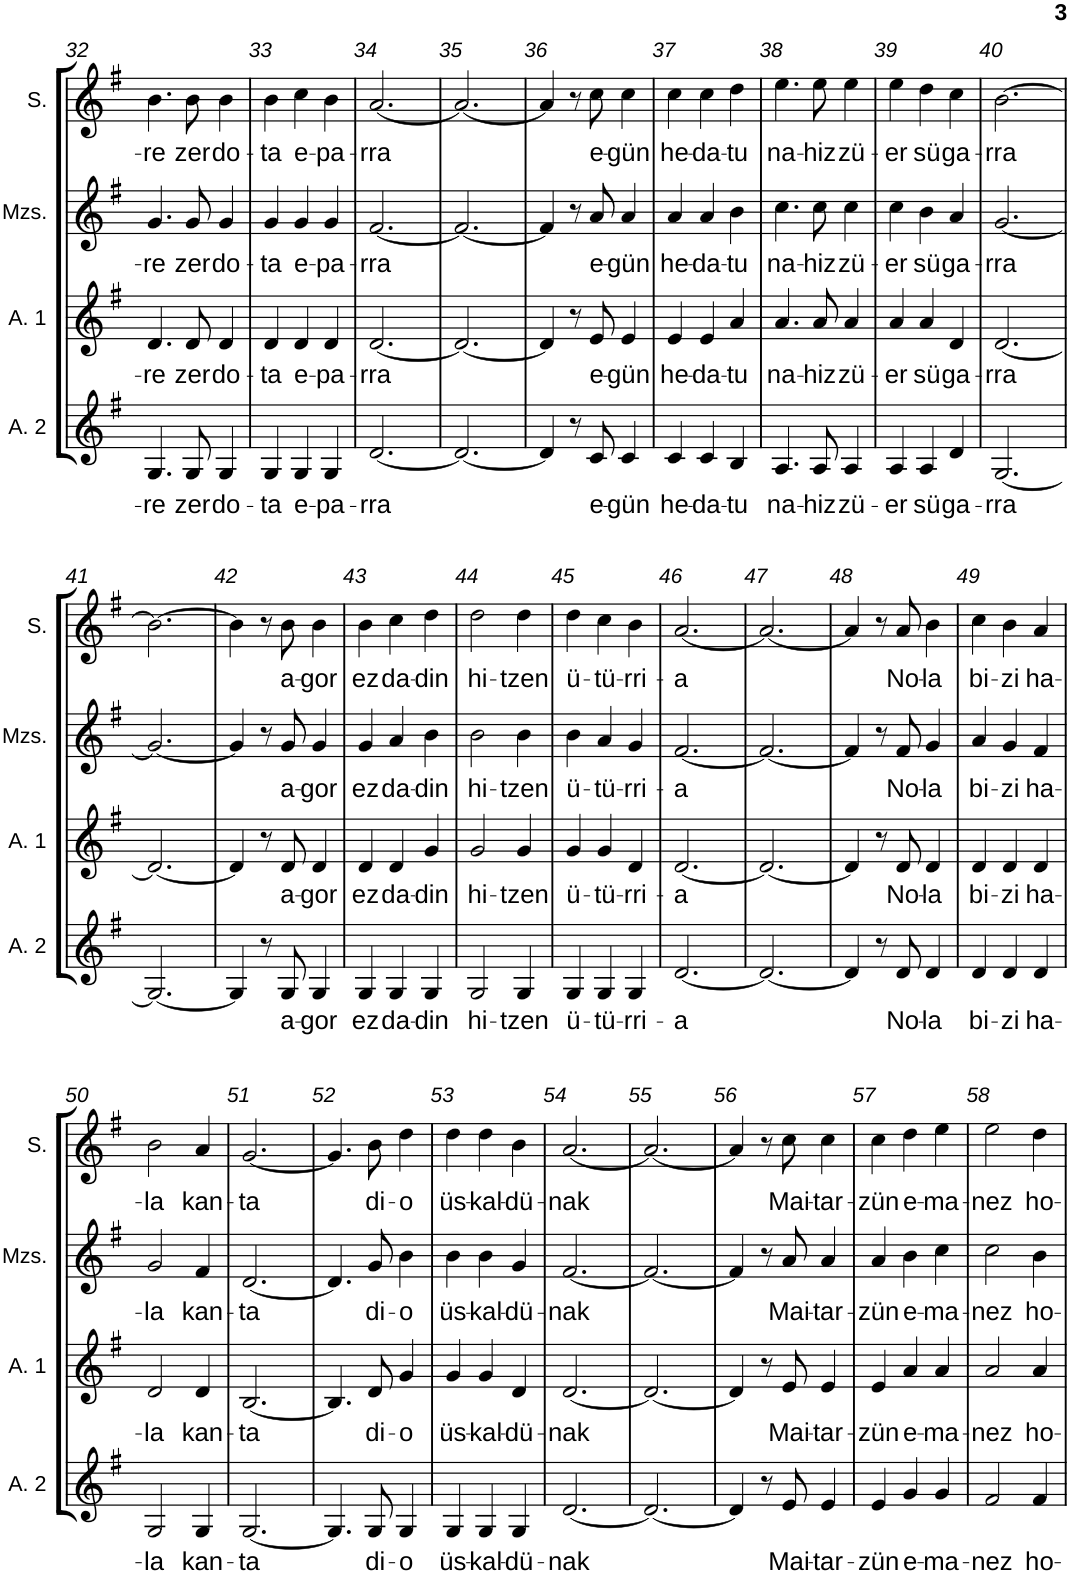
**kern	**text	**kern	**text	**kern	**text	**kern	**text
*part4	*part4	*part3	*part3	*part2	*part2	*part1	*part1
*staff4	*staff4	*staff3	*staff3	*staff2	*staff2	*staff1	*staff1
*I"Alto 2	*	*I"Alto 1	*	*I"Mezzo-Soprano	*	*I"Soprano	*
*I'A. 2	*	*I'A. 1	*	*I'Mzs.	*	*I'S.	*
!!LO:PB:g=z
*clefG2	*	*clefG2	*	*clefG2	*	*clefG2	*
*k[f#]	*	*k[f#]	*	*k[f#]	*	*k[f#]	*
*M3/4	*	*M3/4	*	*M3/4	*	*M3/4	*
=32	=32	=32	=32	=32	=32	=32	=32
!	!LO:LY:b	!	!LO:LY:b	!	!LO:LY:b	!	!LO:LY:b
4.G/	-re	4.d/	-re	4.g/	-re	4.b\	-re
!	!LO:LY:b	!	!LO:LY:b	!	!LO:LY:b	!	!LO:LY:b
8G/	zer	8d/	zer	8g/	zer	8b\	zer
!	!LO:LY:b	!	!LO:LY:b	!	!LO:LY:b	!	!LO:LY:b
4G/	do-	4d/	do-	4g/	do-	4b\	do-
=33	=33	=33	=33	=33	=33	=33	=33
!	!LO:LY:b	!	!LO:LY:b	!	!LO:LY:b	!	!LO:LY:b
4G/	-ta	4d/	-ta	4g/	-ta	4b\	-ta
!	!LO:LY:b	!	!LO:LY:b	!	!LO:LY:b	!	!LO:LY:b
4G/	e-	4d/	e-	4g/	e-	4cc\	e-
!	!LO:LY:b	!	!LO:LY:b	!	!LO:LY:b	!	!LO:LY:b
4G/	-pa-	4d/	-pa-	4g/	-pa-	4b\	-pa-
=34	=34	=34	=34	=34	=34	=34	=34
!	!LO:LY:b	!	!LO:LY:b	!	!LO:LY:b	!	!LO:LY:b
[2.d/	-rra	[2.d/	-rra	[2.f#/	-rra	[2.a/	-rra
=35	=35	=35	=35	=35	=35	=35	=35
2.d/_	.	2.d/_	.	2.f#/_	.	2.a/_	.
=36	=36	=36	=36	=36	=36	=36	=36
4d/]	.	4d/]	.	4f#/]	.	4a/]	.
8r	.	8r	.	8r	.	8r	.
!	!LO:LY:b	!	!LO:LY:b	!	!LO:LY:b	!	!LO:LY:b
8c/	e-	8e/	e-	8a/	e-	8cc\	e-
!	!LO:LY:b	!	!LO:LY:b	!	!LO:LY:b	!	!LO:LY:b
4c/	-gün	4e/	-gün	4a/	-gün	4cc\	-gün
=37	=37	=37	=37	=37	=37	=37	=37
!	!LO:LY:b	!	!LO:LY:b	!	!LO:LY:b	!	!LO:LY:b
4c/	he-	4e/	he-	4a/	he-	4cc\	he-
!	!LO:LY:b	!	!LO:LY:b	!	!LO:LY:b	!	!LO:LY:b
4c/	-da-	4e/	-da-	4a/	-da-	4cc\	-da-
!	!LO:LY:b	!	!LO:LY:b	!	!LO:LY:b	!	!LO:LY:b
4B/	-tu	4a/	-tu	4b\	-tu	4dd\	-tu
=38	=38	=38	=38	=38	=38	=38	=38
!	!LO:LY:b	!	!LO:LY:b	!	!LO:LY:b	!	!LO:LY:b
4.A/	na-	4.a/	na-	4.cc\	na-	4.ee\	na-
!	!LO:LY:b	!	!LO:LY:b	!	!LO:LY:b	!	!LO:LY:b
8A/	-hiz	8a/	-hiz	8cc\	-hiz	8ee\	-hiz
!	!LO:LY:b	!	!LO:LY:b	!	!LO:LY:b	!	!LO:LY:b
4A/	zü-	4a/	zü-	4cc\	zü-	4ee\	zü-
=39	=39	=39	=39	=39	=39	=39	=39
!	!LO:LY:b	!	!LO:LY:b	!	!LO:LY:b	!	!LO:LY:b
4A/	-er	4a/	-er	4cc\	-er	4ee\	-er
!	!LO:LY:b	!	!LO:LY:b	!	!LO:LY:b	!	!LO:LY:b
4A/	sü	4a/	sü	4b\	sü	4dd\	sü
!	!LO:LY:b	!	!LO:LY:b	!	!LO:LY:b	!	!LO:LY:b
4d/	ga-	4d/	ga-	4a/	ga-	4cc\	ga-
=40	=40	=40	=40	=40	=40	=40	=40
!	!LO:LY:b	!	!LO:LY:b	!	!LO:LY:b	!	!LO:LY:b
[2.G/	-rra	[2.d/	-rra	[2.g/	-rra	[2.b\	-rra
!!LO:LB:g=z
=41	=41	=41	=41	=41	=41	=41	=41
2.G/_	.	2.d/_	.	2.g/_	.	2.b\_	.
=42	=42	=42	=42	=42	=42	=42	=42
4G/]	.	4d/]	.	4g/]	.	4b\]	.
8r	.	8r	.	8r	.	8r	.
!	!LO:LY:b	!	!LO:LY:b	!	!LO:LY:b	!	!LO:LY:b
8G/	a-	8d/	a-	8g/	a-	8b\	a-
!	!LO:LY:b	!	!LO:LY:b	!	!LO:LY:b	!	!LO:LY:b
4G/	-gor	4d/	-gor	4g/	-gor	4b\	-gor
=43	=43	=43	=43	=43	=43	=43	=43
!	!LO:LY:b	!	!LO:LY:b	!	!LO:LY:b	!	!LO:LY:b
4G/	ez	4d/	ez	4g/	ez	4b\	ez
!	!LO:LY:b	!	!LO:LY:b	!	!LO:LY:b	!	!LO:LY:b
4G/	da-	4d/	da-	4a/	da-	4cc\	da-
!	!LO:LY:b	!	!LO:LY:b	!	!LO:LY:b	!	!LO:LY:b
4G/	-din	4g/	-din	4b\	-din	4dd\	-din
=44	=44	=44	=44	=44	=44	=44	=44
!	!LO:LY:b	!	!LO:LY:b	!	!LO:LY:b	!	!LO:LY:b
2G/	hi-	2g/	hi-	2b\	hi-	2dd\	hi-
!	!LO:LY:b	!	!LO:LY:b	!	!LO:LY:b	!	!LO:LY:b
4G/	-tzen	4g/	-tzen	4b\	-tzen	4dd\	-tzen
=45	=45	=45	=45	=45	=45	=45	=45
!	!LO:LY:b	!	!LO:LY:b	!	!LO:LY:b	!	!LO:LY:b
4G/	ü-	4g/	ü-	4b\	ü-	4dd\	ü-
!	!LO:LY:b	!	!LO:LY:b	!	!LO:LY:b	!	!LO:LY:b
4G/	-tü-	4g/	-tü-	4a/	-tü-	4cc\	-tü-
!	!LO:LY:b	!	!LO:LY:b	!	!LO:LY:b	!	!LO:LY:b
4G/	-rri-	4d/	-rri-	4g/	-rri-	4b\	-rri-
=46	=46	=46	=46	=46	=46	=46	=46
!	!LO:LY:b	!	!LO:LY:b	!	!LO:LY:b	!	!LO:LY:b
[2.d/	-a	[2.d/	-a	[2.f#/	-a	[2.a/	-a
=47	=47	=47	=47	=47	=47	=47	=47
2.d/_	.	2.d/_	.	2.f#/_	.	2.a/_	.
=48	=48	=48	=48	=48	=48	=48	=48
4d/]	.	4d/]	.	4f#/]	.	4a/]	.
8r	.	8r	.	8r	.	8r	.
!	!LO:LY:b	!	!LO:LY:b	!	!LO:LY:b	!	!LO:LY:b
8d/	No-	8d/	No-	8f#/	No-	8a/	No-
!	!LO:LY:b	!	!LO:LY:b	!	!LO:LY:b	!	!LO:LY:b
4d/	-la	4d/	-la	4g/	-la	4b\	-la
=49	=49	=49	=49	=49	=49	=49	=49
!	!LO:LY:b	!	!LO:LY:b	!	!LO:LY:b	!	!LO:LY:b
4d/	bi-	4d/	bi-	4a/	bi-	4cc\	bi-
!	!LO:LY:b	!	!LO:LY:b	!	!LO:LY:b	!	!LO:LY:b
4d/	-zi	4d/	-zi	4g/	-zi	4b\	-zi
!	!LO:LY:b	!	!LO:LY:b	!	!LO:LY:b	!	!LO:LY:b
4d/	ha-	4d/	ha-	4f#/	ha-	4a/	ha-
!!LO:LB:g=z
=50	=50	=50	=50	=50	=50	=50	=50
!	!LO:LY:b	!	!LO:LY:b	!	!LO:LY:b	!	!LO:LY:b
2G/	-la	2d/	-la	2g/	-la	2b\	-la
!	!LO:LY:b	!	!LO:LY:b	!	!LO:LY:b	!	!LO:LY:b
4G/	kan-	4d/	kan-	4f#/	kan-	4a/	kan-
=51	=51	=51	=51	=51	=51	=51	=51
!	!LO:LY:b	!	!LO:LY:b	!	!LO:LY:b	!	!LO:LY:b
[2.G/	-ta	[2.B/	-ta	[2.d/	-ta	[2.g/	-ta
=52	=52	=52	=52	=52	=52	=52	=52
4.G/]	.	4.B/]	.	4.d/]	.	4.g/]	.
!	!LO:LY:b	!	!LO:LY:b	!	!LO:LY:b	!	!LO:LY:b
8G/	di-	8d/	di-	8g/	di-	8b\	di-
!	!LO:LY:b	!	!LO:LY:b	!	!LO:LY:b	!	!LO:LY:b
4G/	-o	4g/	-o	4b\	-o	4dd\	-o
=53	=53	=53	=53	=53	=53	=53	=53
!	!LO:LY:b	!	!LO:LY:b	!	!LO:LY:b	!	!LO:LY:b
4G/	üs-	4g/	üs-	4b\	üs-	4dd\	üs-
!	!LO:LY:b	!	!LO:LY:b	!	!LO:LY:b	!	!LO:LY:b
4G/	-kal-	4g/	-kal-	4b\	-kal-	4dd\	-kal-
!	!LO:LY:b	!	!LO:LY:b	!	!LO:LY:b	!	!LO:LY:b
4G/	-dü-	4d/	-dü-	4g/	-dü-	4b\	-dü-
=54	=54	=54	=54	=54	=54	=54	=54
!	!LO:LY:b	!	!LO:LY:b	!	!LO:LY:b	!	!LO:LY:b
[2.d/	-nak	[2.d/	-nak	[2.f#/	-nak	[2.a/	-nak
=55	=55	=55	=55	=55	=55	=55	=55
2.d/_	.	2.d/_	.	2.f#/_	.	2.a/_	.
=56	=56	=56	=56	=56	=56	=56	=56
4d/]	.	4d/]	.	4f#/]	.	4a/]	.
8r	.	8r	.	8r	.	8r	.
!	!LO:LY:b	!	!LO:LY:b	!	!LO:LY:b	!	!LO:LY:b
8e/	Mai-	8e/	Mai-	8a/	Mai-	8cc\	Mai-
!	!LO:LY:b	!	!LO:LY:b	!	!LO:LY:b	!	!LO:LY:b
4e/	-tar-	4e/	-tar-	4a/	-tar-	4cc\	-tar-
=57	=57	=57	=57	=57	=57	=57	=57
!	!LO:LY:b	!	!LO:LY:b	!	!LO:LY:b	!	!LO:LY:b
4e/	-zün	4e/	-zün	4a/	-zün	4cc\	-zün
!	!LO:LY:b	!	!LO:LY:b	!	!LO:LY:b	!	!LO:LY:b
4g/	e-	4a/	e-	4b\	e-	4dd\	e-
!	!LO:LY:b	!	!LO:LY:b	!	!LO:LY:b	!	!LO:LY:b
4g/	-ma-	4a/	-ma-	4cc\	-ma-	4ee\	-ma-
=58	=58	=58	=58	=58	=58	=58	=58
!	!LO:LY:b	!	!LO:LY:b	!	!LO:LY:b	!	!LO:LY:b
2f#/	-nez	2a/	-nez	2cc\	-nez	2ee\	-nez
!	!LO:LY:b	!	!LO:LY:b	!	!LO:LY:b	!	!LO:LY:b
4f#/	ho-	4a/	ho-	4b\	ho-	4dd\	ho-
=	=	=	=	=	=	=	=
*-	*-	*-	*-	*-	*-	*-	*-
